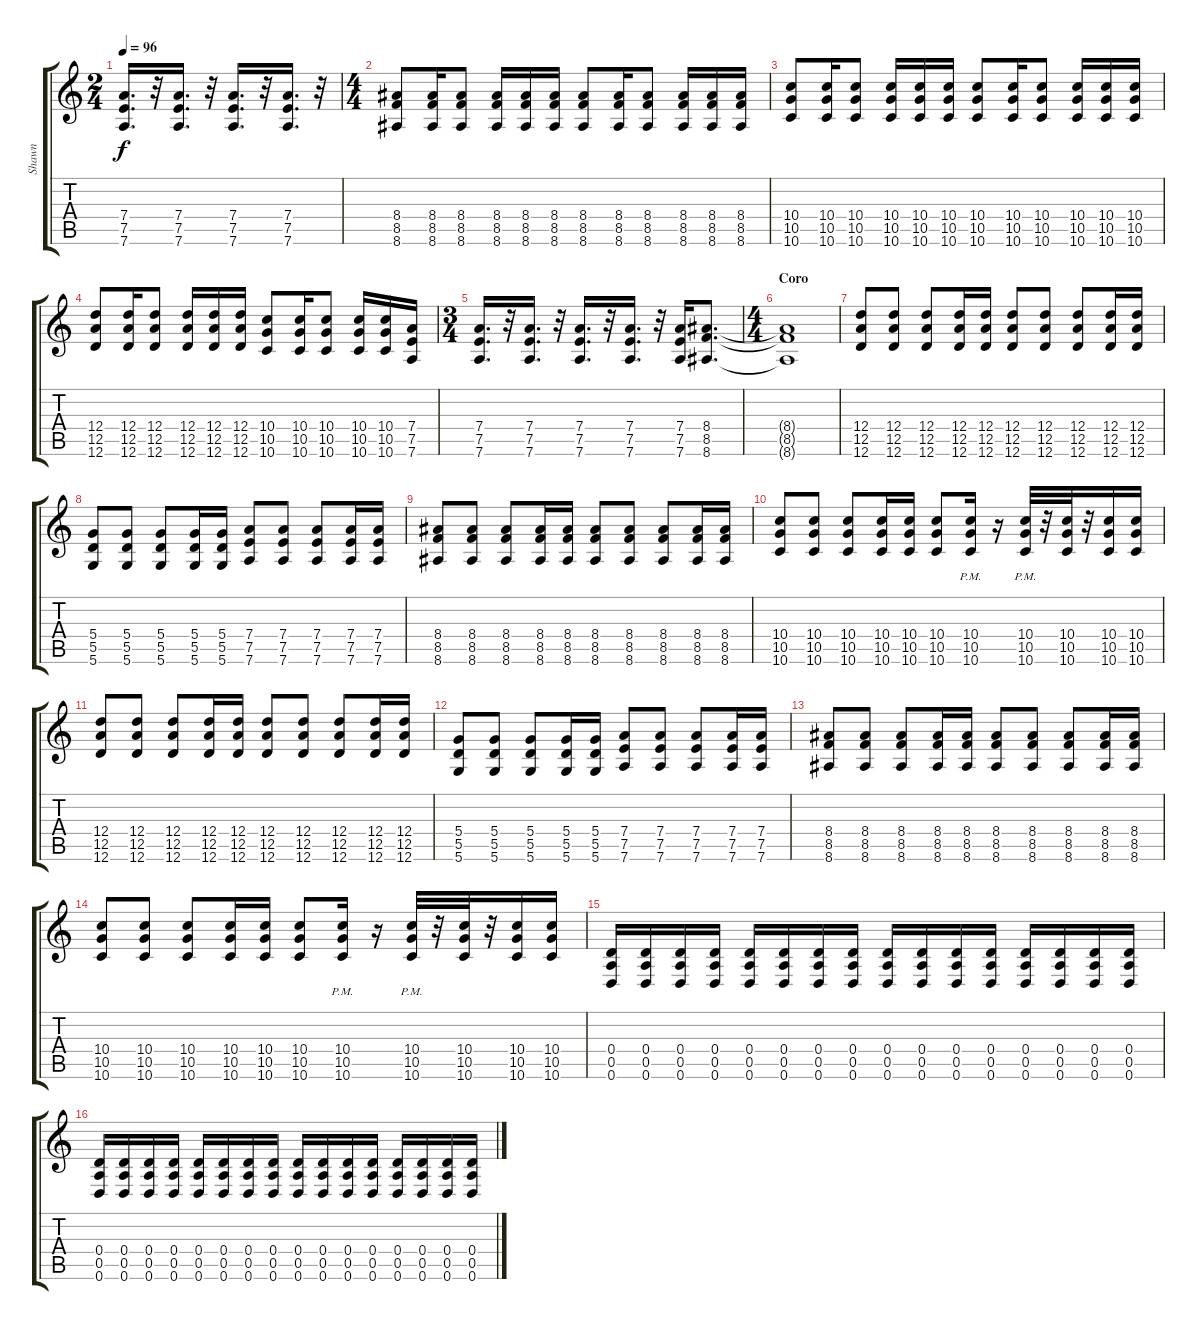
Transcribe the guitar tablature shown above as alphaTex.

\track ("Shawn" "Shawn") {instrument distortionguitar}
\staff {score tabs}
\tuning (E4 B3 G3 D3 A2 D2) {hide}
\ts (2 4)
\tempo 96
\clef g2
\ks c
(7.4 7.5 7.6).16{d dy f} r.32 (7.4 7.5 7.6).16{d} r.32 (7.4 7.5 7.6).16{d} r.32 (7.4 7.5 7.6).16{d} r.32 |
\ts (4 4)
(8.4 8.5 8.6).8 (8.4 8.5 8.6).16 (8.4 8.5 8.6).8 (8.4 8.5 8.6).16 (8.4 8.5 8.6).16 (8.4 8.5 8.6).16 (8.4 8.5 8.6).8 (8.4 8.5 8.6).16 (8.4 8.5 8.6).8 (8.4 8.5 8.6).16 (8.4 8.5 8.6).16 (8.4 8.5 8.6).16 |
(10.4 10.5 10.6).8 (10.4 10.5 10.6).16 (10.4 10.5 10.6).8 (10.4 10.5 10.6).16 (10.4 10.5 10.6).16 (10.4 10.5 10.6).16 (10.4 10.5 10.6).8 (10.4 10.5 10.6).16 (10.4 10.5 10.6).8 (10.4 10.5 10.6).16 (10.4 10.5 10.6).16 (10.4 10.5 10.6).16 |
(12.4 12.5 12.6).8 (12.4 12.5 12.6).16 (12.4 12.5 12.6).8 (12.4 12.5 12.6).16 (12.4 12.5 12.6).16 (12.4 12.5 12.6).16 (10.4 10.5 10.6).8 (10.4 10.5 10.6).16 (10.4 10.5 10.6).8 (10.4 10.5 10.6).16 (10.4 10.5 10.6).16 (7.4 7.5 7.6).16 |
\ts (3 4)
(7.4 7.5 7.6).16{d} r.32 (7.4 7.5 7.6).16{d} r.32 (7.4 7.5 7.6).16{d} r.32 (7.4 7.5 7.6).16{d} r.32 (7.4 7.5 7.6).16 (8.4 8.5 8.6).8{d} |
\ts (4 4)
\section ("" "Coro")
(8.4{t} 8.5{t} 8.6{t}).1 |
(12.4 12.5 12.6).8 (12.4 12.5 12.6).8 (12.4 12.5 12.6).8 (12.4 12.5 12.6).16 (12.4 12.5 12.6).16 (12.4 12.5 12.6).8 (12.4 12.5 12.6).8 (12.4 12.5 12.6).8 (12.4 12.5 12.6).16 (12.4 12.5 12.6).16 |
(5.4 5.5 5.6).8 (5.4 5.5 5.6).8 (5.4 5.5 5.6).8 (5.4 5.5 5.6).16 (5.4 5.5 5.6).16 (7.4 7.5 7.6).8 (7.4 7.5 7.6).8 (7.4 7.5 7.6).8 (7.4 7.5 7.6).16 (7.4 7.5 7.6).16 |
(8.4 8.5 8.6).8 (8.4 8.5 8.6).8 (8.4 8.5 8.6).8 (8.4 8.5 8.6).16 (8.4 8.5 8.6).16 (8.4 8.5 8.6).8 (8.4 8.5 8.6).8 (8.4 8.5 8.6).8 (8.4 8.5 8.6).16 (8.4 8.5 8.6).16 |
(10.4 10.5 10.6).8 (10.4 10.5 10.6).8 (10.4 10.5 10.6).8 (10.4 10.5 10.6).16 (10.4 10.5 10.6).16 (10.4 10.5 10.6).8 (10.4 10.5 10.6{pm}).16 r.16 (10.4 10.5 10.6{pm}).32 r.32 (10.4 10.5 10.6).32 r.32 (10.4 10.5 10.6).16 (10.4 10.5 10.6).16 |
(12.4 12.5 12.6).8 (12.4 12.5 12.6).8 (12.4 12.5 12.6).8 (12.4 12.5 12.6).16 (12.4 12.5 12.6).16 (12.4 12.5 12.6).8 (12.4 12.5 12.6).8 (12.4 12.5 12.6).8 (12.4 12.5 12.6).16 (12.4 12.5 12.6).16 |
(5.4 5.5 5.6).8 (5.4 5.5 5.6).8 (5.4 5.5 5.6).8 (5.4 5.5 5.6).16 (5.4 5.5 5.6).16 (7.4 7.5 7.6).8 (7.4 7.5 7.6).8 (7.4 7.5 7.6).8 (7.4 7.5 7.6).16 (7.4 7.5 7.6).16 |
(8.4 8.5 8.6).8 (8.4 8.5 8.6).8 (8.4 8.5 8.6).8 (8.4 8.5 8.6).16 (8.4 8.5 8.6).16 (8.4 8.5 8.6).8 (8.4 8.5 8.6).8 (8.4 8.5 8.6).8 (8.4 8.5 8.6).16 (8.4 8.5 8.6).16 |
(10.4 10.5 10.6).8 (10.4 10.5 10.6).8 (10.4 10.5 10.6).8 (10.4 10.5 10.6).16 (10.4 10.5 10.6).16 (10.4 10.5 10.6).8 (10.4 10.5 10.6{pm}).16 r.16 (10.4 10.5 10.6{pm}).32 r.32 (10.4 10.5 10.6).32 r.32 (10.4 10.5 10.6).16 (10.4 10.5 10.6).16 |
(0.4 0.5 0.6).16 (0.4 0.5 0.6).16 (0.4 0.5 0.6).16 (0.4 0.5 0.6).16 (0.4 0.5 0.6).16 (0.4 0.5 0.6).16 (0.4 0.5 0.6).16 (0.4 0.5 0.6).16 (0.4 0.5 0.6).16 (0.4 0.5 0.6).16 (0.4 0.5 0.6).16 (0.4 0.5 0.6).16 (0.4 0.5 0.6).16 (0.4 0.5 0.6).16 (0.4 0.5 0.6).16 (0.4 0.5 0.6).16 |
(0.4 0.5 0.6).16 (0.4 0.5 0.6).16 (0.4 0.5 0.6).16 (0.4 0.5 0.6).16 (0.4 0.5 0.6).16 (0.4 0.5 0.6).16 (0.4 0.5 0.6).16 (0.4 0.5 0.6).16 (0.4 0.5 0.6).16 (0.4 0.5 0.6).16 (0.4 0.5 0.6).16 (0.4 0.5 0.6).16 (0.4 0.5 0.6).16 (0.4 0.5 0.6).16 (0.4 0.5 0.6).16 (0.4 0.5 0.6).16
